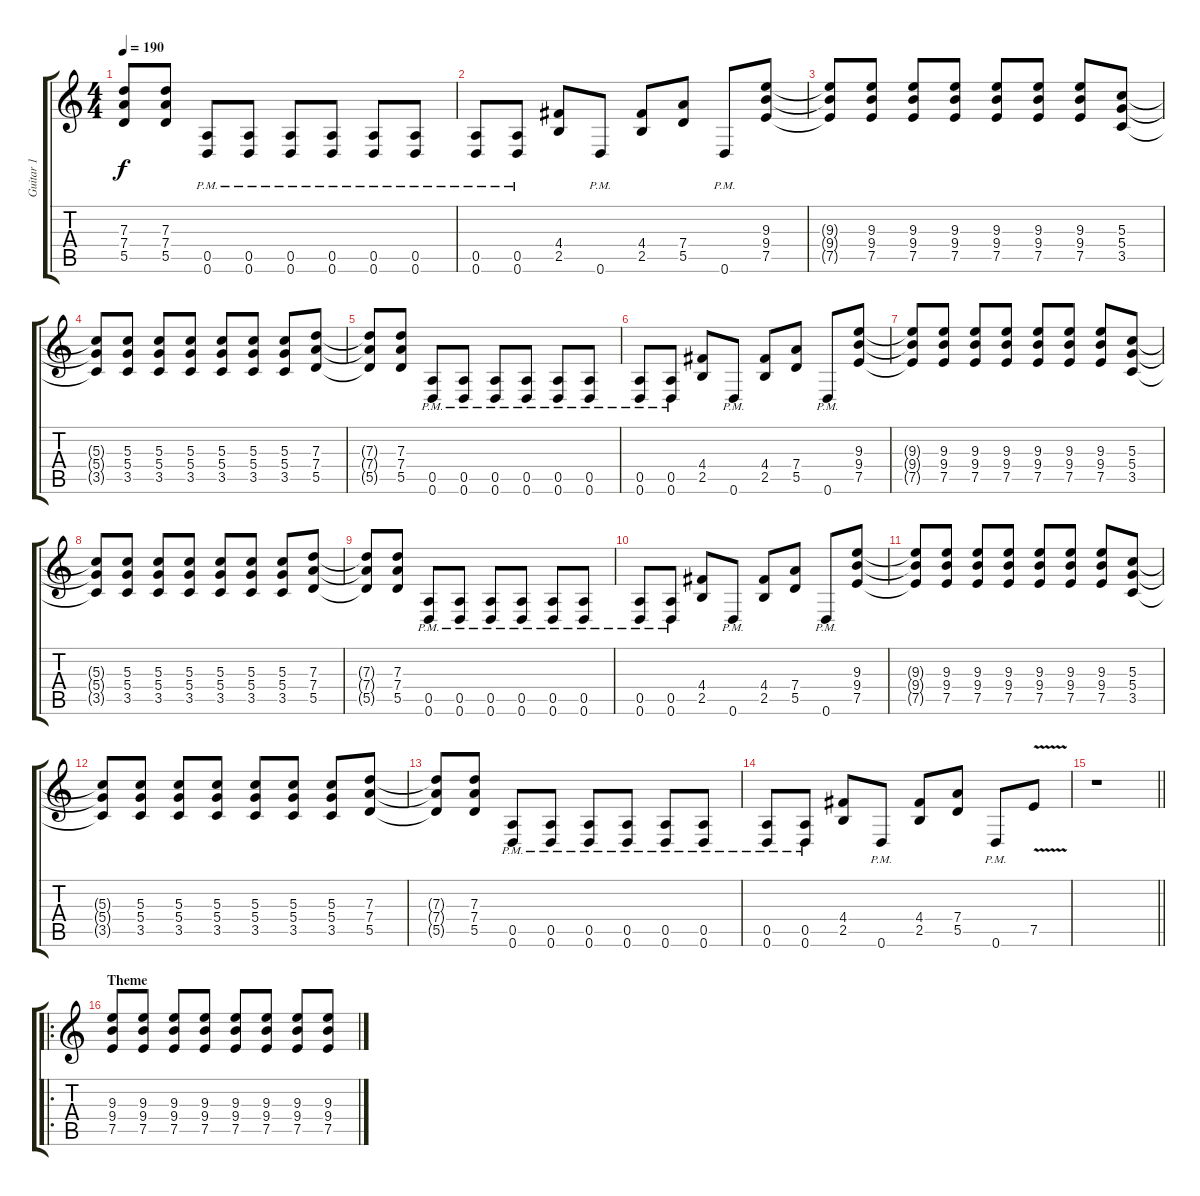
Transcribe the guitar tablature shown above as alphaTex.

\track ("Guitar 1" "Guitar 1") {instrument acousticguitarsteel}
\staff {score tabs}
\tuning (E4 B3 G3 D3 A2 D2) {hide}
\ts (4 4)
\tempo 190
\clef g2
\ks c
(7.3{t} 7.4{t} 5.5{t}).8{dy f} (7.3 7.4 5.5).8 (0.5{pm} 0.6{pm}).8 (0.5{pm} 0.6{pm}).8 (0.5{pm} 0.6{pm}).8 (0.5{pm} 0.6{pm}).8 (0.5{pm} 0.6{pm}).8 (0.5{pm} 0.6{pm}).8 |
(0.5{pm} 0.6{pm}).8 (0.5{pm} 0.6{pm}).8 (4.4 2.5).8 0.6{pm}.8 (4.4 2.5).8 (7.4 5.5).8 0.6{pm}.8 (9.3 9.4 7.5).8 |
(9.3{t} 9.4{t} 7.5{t}).8 (9.3 9.4 7.5).8 (9.3 9.4 7.5).8 (9.3 9.4 7.5).8 (9.3 9.4 7.5).8 (9.3 9.4 7.5).8 (9.3 9.4 7.5).8 (5.3 5.4 3.5).8 |
(5.3{t} 5.4{t} 3.5{t}).8 (5.3 5.4 3.5).8 (5.3 5.4 3.5).8 (5.3 5.4 3.5).8 (5.3 5.4 3.5).8 (5.3 5.4 3.5).8 (5.3 5.4 3.5).8 (7.3 7.4 5.5).8 |
(7.3{t} 7.4{t} 5.5{t}).8 (7.3 7.4 5.5).8 (0.5{pm} 0.6{pm}).8 (0.5{pm} 0.6{pm}).8 (0.5{pm} 0.6{pm}).8 (0.5{pm} 0.6{pm}).8 (0.5{pm} 0.6{pm}).8 (0.5{pm} 0.6{pm}).8 |
(0.5{pm} 0.6{pm}).8 (0.5{pm} 0.6{pm}).8 (4.4 2.5).8 0.6{pm}.8 (4.4 2.5).8 (7.4 5.5).8 0.6{pm}.8 (9.3 9.4 7.5).8 |
(9.3{t} 9.4{t} 7.5{t}).8 (9.3 9.4 7.5).8 (9.3 9.4 7.5).8 (9.3 9.4 7.5).8 (9.3 9.4 7.5).8 (9.3 9.4 7.5).8 (9.3 9.4 7.5).8 (5.3 5.4 3.5).8 |
(5.3{t} 5.4{t} 3.5{t}).8 (5.3 5.4 3.5).8 (5.3 5.4 3.5).8 (5.3 5.4 3.5).8 (5.3 5.4 3.5).8 (5.3 5.4 3.5).8 (5.3 5.4 3.5).8 (7.3 7.4 5.5).8 |
(7.3{t} 7.4{t} 5.5{t}).8 (7.3 7.4 5.5).8 (0.5{pm} 0.6{pm}).8 (0.5{pm} 0.6{pm}).8 (0.5{pm} 0.6{pm}).8 (0.5{pm} 0.6{pm}).8 (0.5{pm} 0.6{pm}).8 (0.5{pm} 0.6{pm}).8 |
(0.5{pm} 0.6{pm}).8 (0.5{pm} 0.6{pm}).8 (4.4 2.5).8 0.6{pm}.8 (4.4 2.5).8 (7.4 5.5).8 0.6{pm}.8 (9.3 9.4 7.5).8 |
(9.3{t} 9.4{t} 7.5{t}).8 (9.3 9.4 7.5).8 (9.3 9.4 7.5).8 (9.3 9.4 7.5).8 (9.3 9.4 7.5).8 (9.3 9.4 7.5).8 (9.3 9.4 7.5).8 (5.3 5.4 3.5).8 |
(5.3{t} 5.4{t} 3.5{t}).8 (5.3 5.4 3.5).8 (5.3 5.4 3.5).8 (5.3 5.4 3.5).8 (5.3 5.4 3.5).8 (5.3 5.4 3.5).8 (5.3 5.4 3.5).8 (7.3 7.4 5.5).8 |
(7.3{t} 7.4{t} 5.5{t}).8 (7.3 7.4 5.5).8 (0.5{pm} 0.6{pm}).8 (0.5{pm} 0.6{pm}).8 (0.5{pm} 0.6{pm}).8 (0.5{pm} 0.6{pm}).8 (0.5{pm} 0.6{pm}).8 (0.5{pm} 0.6{pm}).8 |
(0.5{pm} 0.6{pm}).8 (0.5{pm} 0.6{pm}).8 (4.4 2.5).8 0.6{pm}.8 (4.4 2.5).8 (7.4 5.5).8 0.6{pm}.8 7.5{v}.8 |
\barLineRight lightlight
r.1 |
\ro
\section ("" "Theme")
(9.3 9.4 7.5).8 (9.3 9.4 7.5).8 (9.3 9.4 7.5).8 (9.3 9.4 7.5).8 (9.3 9.4 7.5).8 (9.3 9.4 7.5).8 (9.3 9.4 7.5).8 (9.3 9.4 7.5).8
